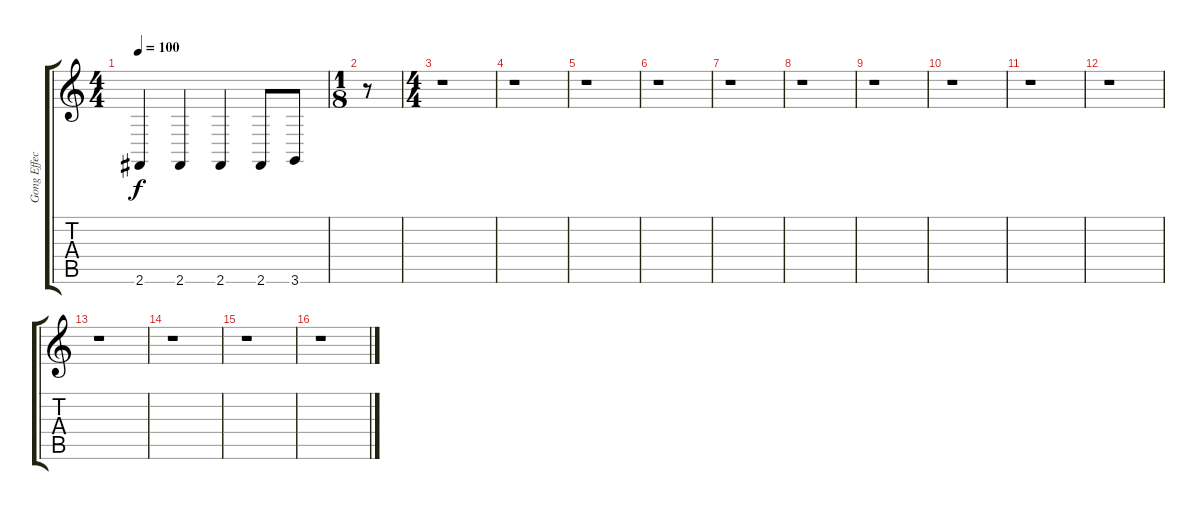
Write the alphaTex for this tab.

\track ("Gong Effects" "Gong Effec") {instrument timpani}
\staff {score tabs}
\tuning (E4 B3 G3 D3 A2 E2) {hide}
\ts (4 4)
\tempo 100
\clef g2
\ks c
2.6.4{dy f} 2.6.4 2.6.4 2.6.8 3.6.8 |
\ts (1 8)
r.8 |
\ts (4 4)
r.1 |
r.1 |
r.1 |
r.1 |
r.1 |
r.1 |
r.1 |
r.1 |
r.1 |
r.1 |
r.1 |
r.1 |
r.1 |
r.1
